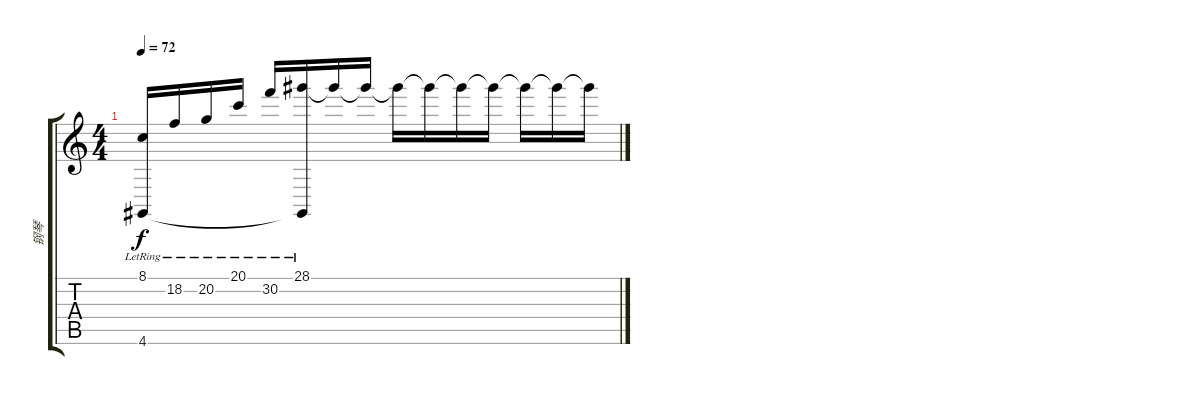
\track ("钢琴" "钢琴") {instrument acousticgrandpiano}
\staff {score tabs}
\tuning (E4 B3 G3 D3 A2 E2) {hide}
\ts (4 4)
\tempo 72
\clef g2
\ks c
(8.1{lr} 4.6{lr}).16{dy f} 18.2{lr}.16 20.2{lr}.16 20.1{lr}.16 30.2{lr}.16 (28.1{lr} 4.6{t}).16 28.1{t}.16 28.1{t}.16 28.1{t}.16 28.1{t}.16 28.1{t}.16 28.1{t}.16 28.1{t}.16 28.1{t}.16 28.1{t}.16
